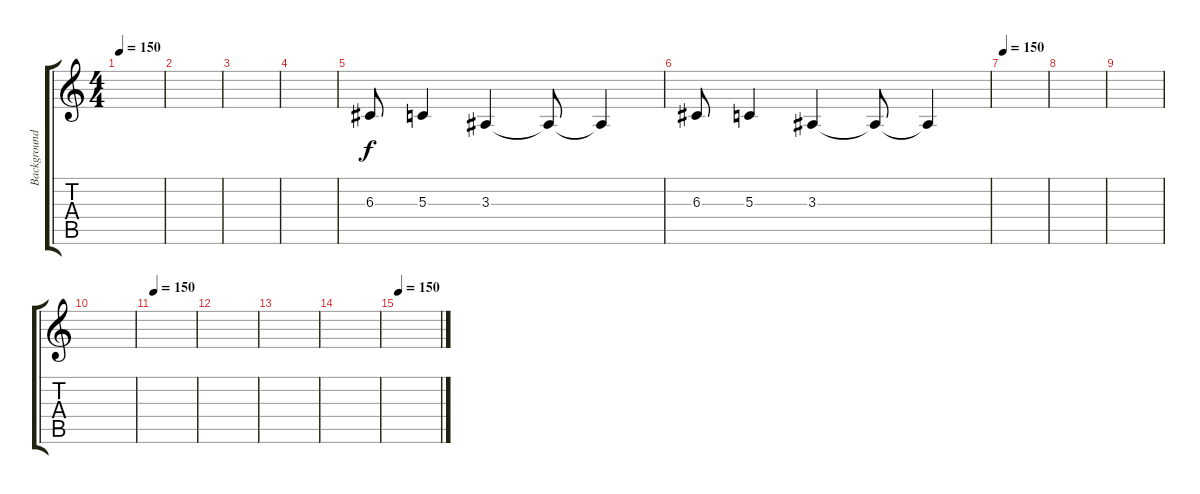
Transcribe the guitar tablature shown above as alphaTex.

\track ("Background" "Background") {instrument lead2sawtooth}
\staff {score tabs}
\tuning (E4 B3 G3 D3 A2 E2) {hide}
\ts (4 4)
\tempo 150
\clef g2
\ks c
|
|
|
|
6.3.8{volume 10 balance 16} 5.3.4 3.3.4 3.3{t}.8 3.3{t}.4 |
6.3.8{volume 13 balance 0} 5.3.4 3.3.4 3.3{t}.8 3.3{t}.4 |
\tempo 150
|
|
|
|
\tempo 150
|
|
|
|
\tempo 150
